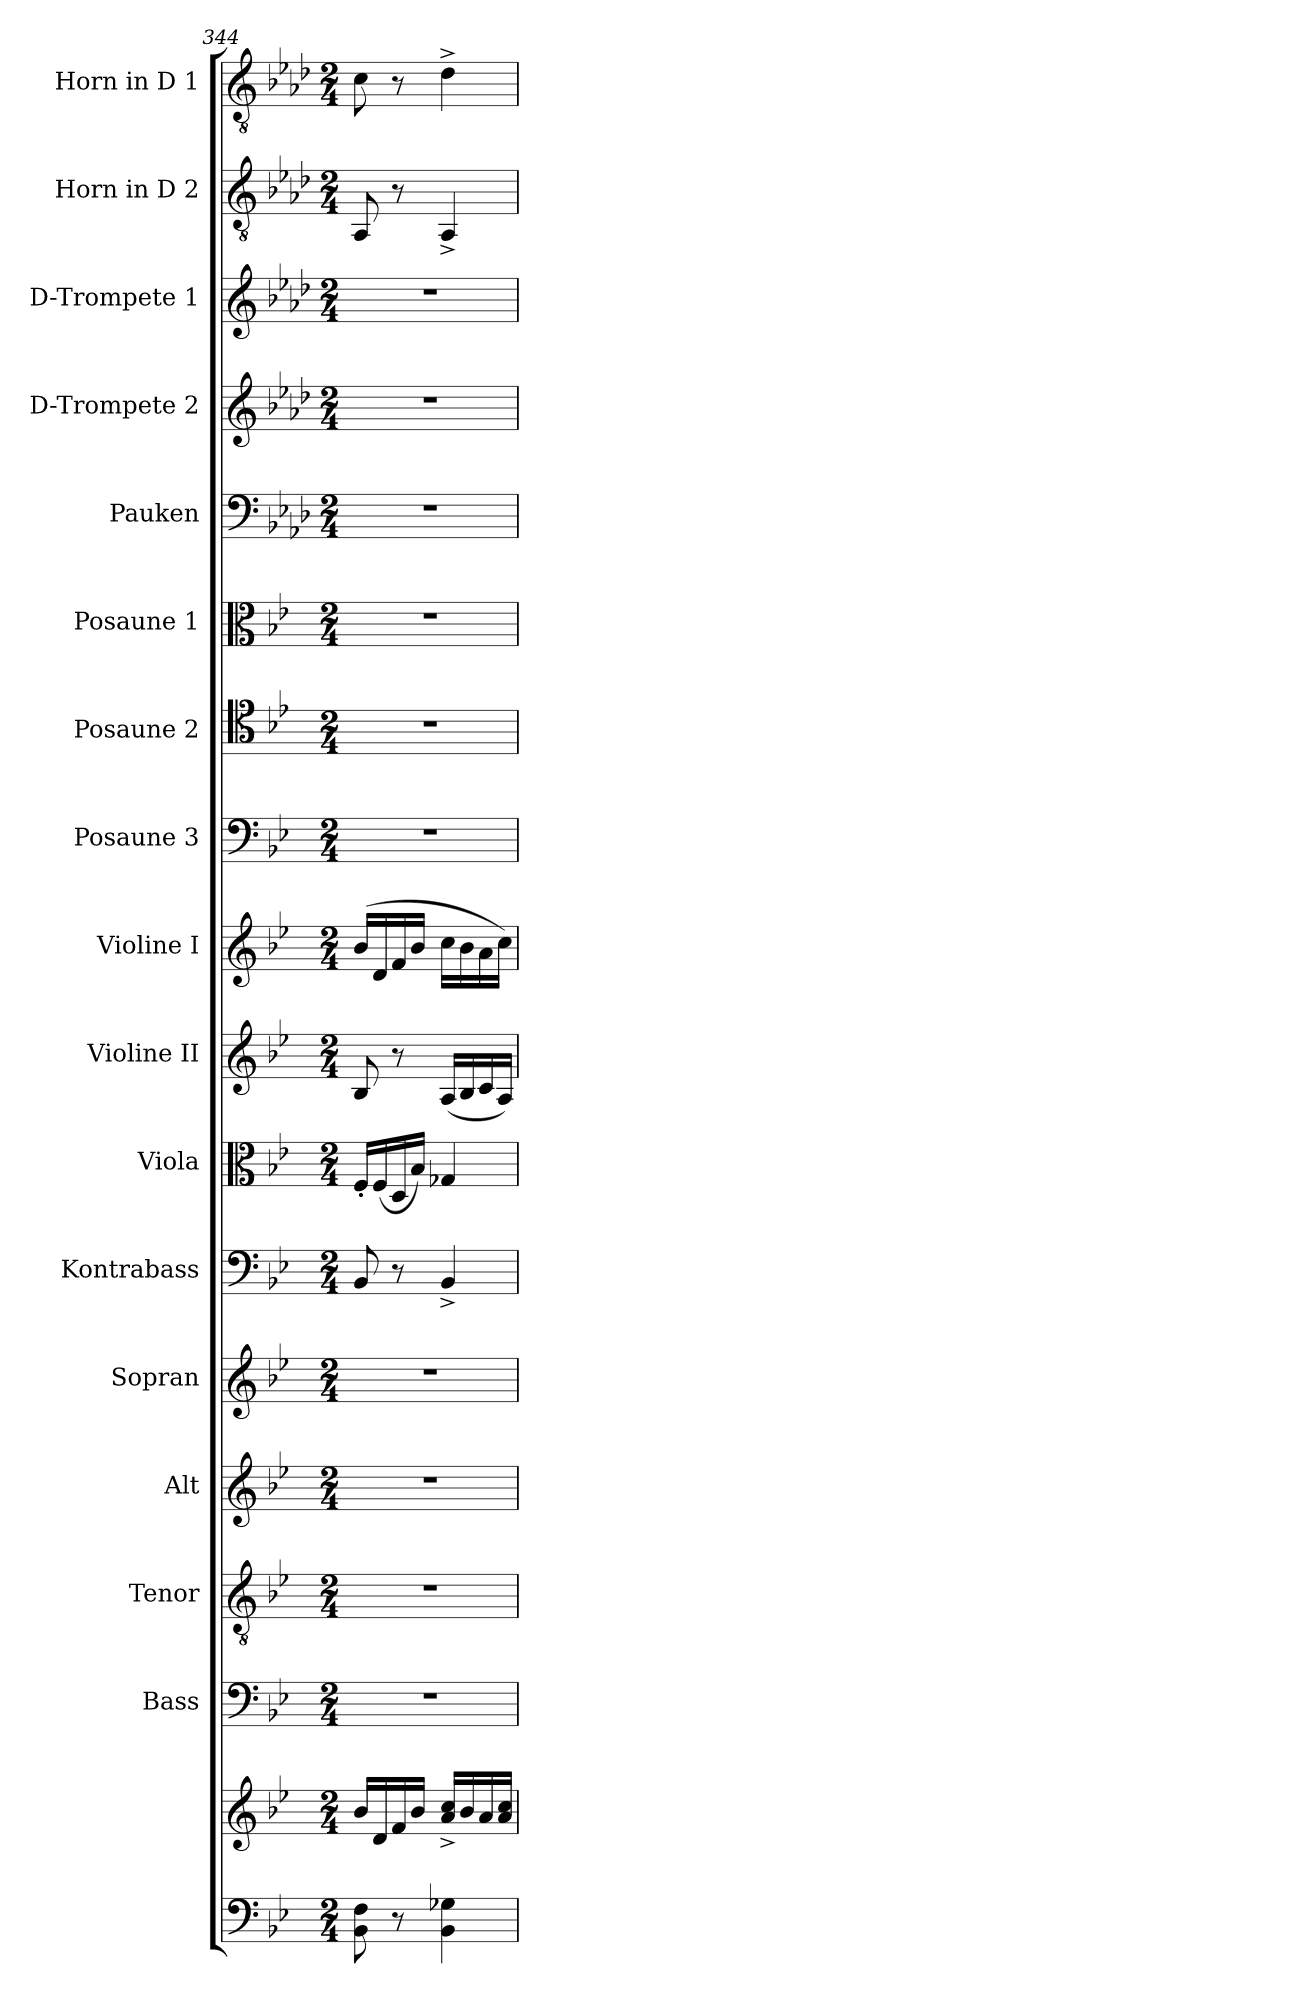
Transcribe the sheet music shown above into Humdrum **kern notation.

**kern	**kern	**kern	**kern	**kern	**kern	**kern	**kern	**kern	**kern	**kern	**kern	**kern	**kern	**kern	**kern	**kern	**kern
*part17	*part17	*part16	*part15	*part14	*part13	*part12	*part11	*part10	*part9	*part8	*part7	*part6	*part5	*part4	*part3	*part2	*part1
*staff18	*staff17	*staff16	*staff15	*staff14	*staff13	*staff12	*staff11	*staff10	*staff9	*staff8	*staff7	*staff6	*staff5	*staff4	*staff3	*staff2	*staff1
*	*	*I"Bass	*I"Tenor	*I"Alt	*I"Sopran	*I"Kontrabass	*I"Viola	*I"Violine II	*I"Violine I	*I"Posaune 3	*I"Posaune 2	*I"Posaune 1	*I"Pauken	*I"D-Trompete 2	*I"D-Trompete 1	*I"Horn in D 2	*I"Horn in D 1
*	*	*I'B.	*I'T.	*I'A.	*I'S.	*I'Kb.	*I'Vla.	*I'Vl. II	*I'Vl. I	*I'Pos. 3	*I'Pos. 2	*I'Pos. 1	*I'Pk.	*I'D Trp. 2	*I'D Trp. 1	*I'Hrn. 2	*I'Hrn. 1
*clefF4	*clefG2	*clefF4	*clefGv2	*clefG2	*clefG2	*clefF4	*clefC3	*clefG2	*clefG2	*clefF4	*clefC4	*clefC3	*clefF4	*clefG2	*clefG2	*clefGv2	*clefGv2
*	*	*	*	*	*	*ITrd7c12	*	*	*	*	*	*	*ITrd-1c-2	*ITrd-1c-2	*ITrd-1c-2	*ITrd-1c-2	*ITrd-1c-2
*k[b-e-]	*k[b-e-]	*k[b-e-]	*k[b-e-]	*k[b-e-]	*k[b-e-]	*k[b-e-]	*k[b-e-]	*k[b-e-]	*k[b-e-]	*k[b-e-]	*k[b-e-]	*k[b-e-]	*k[b-e-]	*k[b-e-]	*k[b-e-]	*k[b-e-]	*k[b-e-]
*B-:	*B-:	*B-:	*B-:	*B-:	*B-:	*B-:	*B-:	*B-:	*B-:	*B-:	*B-:	*B-:	*B-:	*B-:	*B-:	*B-:	*B-:
*M2/4	*M2/4	*M2/4	*M2/4	*M2/4	*M2/4	*M2/4	*M2/4	*M2/4	*M2/4	*M2/4	*M2/4	*M2/4	*M2/4	*M2/4	*M2/4	*M2/4	*M2/4
=344	=344	=344	=344	=344	=344	=344	=344	=344	=344	=344	=344	=344	=344	=344	=344	=344	=344
8BB-\ 8F\	16b-/LL	2r	2r	2r	2r	8BBB-/	16F'</LL	8B-/	(>16b-/LL	2r	2r	2r	2r	2r	2r	8BB-/	8d\
.	16d/	.	.	.	.	.	(<16F/	.	16d/	.	.	.	.	.	.	.	.
8r	16f/	.	.	.	.	8r	16D/	8r	16f/	.	.	.	.	.	.	8r	8r
.	16b-/JJ	.	.	.	.	.	16B-/JJ)	.	16b-/JJ	.	.	.	.	.	.	.	.
4BB-\ 4G-X\	16a/^< 16cc/^<LL	.	.	.	.	4BBB-^</	4G-X/	(<16A/LL	16cc\LL	.	.	.	.	.	.	4BB-^</	4e-^>\
.	16b-/	.	.	.	.	.	.	16B-/	16b-\	.	.	.	.	.	.	.	.
.	16a/	.	.	.	.	.	.	16c/	16a\	.	.	.	.	.	.	.	.
.	16a/ 16cc/JJ	.	.	.	.	.	.	16A/JJ)	16cc\JJ)	.	.	.	.	.	.	.	.
=	=	=	=	=	=	=	=	=	=	=	=	=	=	=	=	=	=
*-	*-	*-	*-	*-	*-	*-	*-	*-	*-	*-	*-	*-	*-	*-	*-	*-	*-
